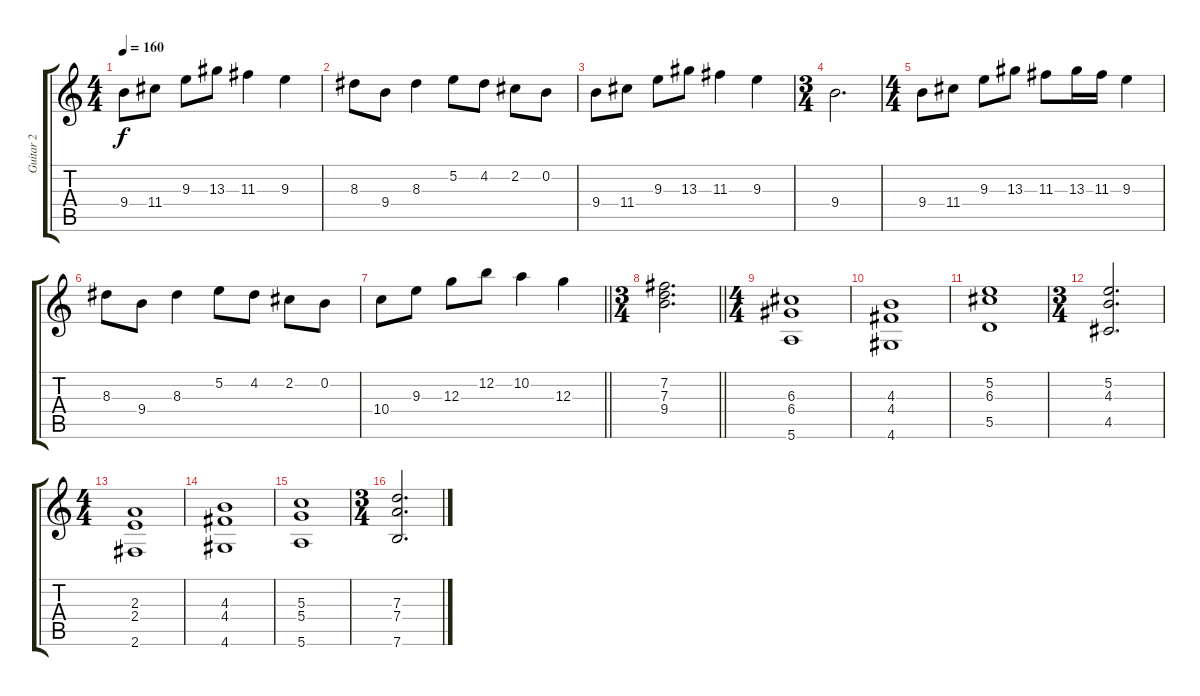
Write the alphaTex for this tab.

\track ("Guitar 2" "Guitar 2") {instrument electricguitarclean}
\staff {score tabs}
\tuning (E4 B3 G3 D3 A2 E2) {hide}
\ts (4 4)
\tempo 160
\clef g2
\ks c
9.4.8{dy f} 11.4.8 9.3.8 13.3.8 11.3.4 9.3.4 |
8.3.8 9.4.8 8.3.4 5.2.8 4.2.8 2.2.8 0.2.8 |
9.4.8 11.4.8 9.3.8 13.3.8 11.3.4 9.3.4 |
\ts (3 4)
9.4.2{d} |
\ts (4 4)
9.4.8 11.4.8 9.3.8 13.3.8 11.3.8 13.3.16 11.3.16 9.3.4 |
8.3.8 9.4.8 8.3.4 5.2.8 4.2.8 2.2.8 0.2.8 |
\barLineRight lightlight
10.4.8 9.3.8 12.3.8 12.2.8 10.2.4 12.3.4 |
\ts (3 4)
\barLineRight lightlight
(7.2 7.3 9.4).2{d} |
\ts (4 4)
(6.3 6.4 5.6).1 |
(4.3 4.4 4.6).1 |
(5.2 6.3 5.5).1 |
\ts (3 4)
(5.2 4.3 4.5).2{d} |
\ts (4 4)
(2.3 2.4 2.6).1 |
(4.3 4.4 4.6).1 |
(5.3 5.4 5.6).1 |
\ts (3 4)
(7.3 7.4 7.6).2{d}
